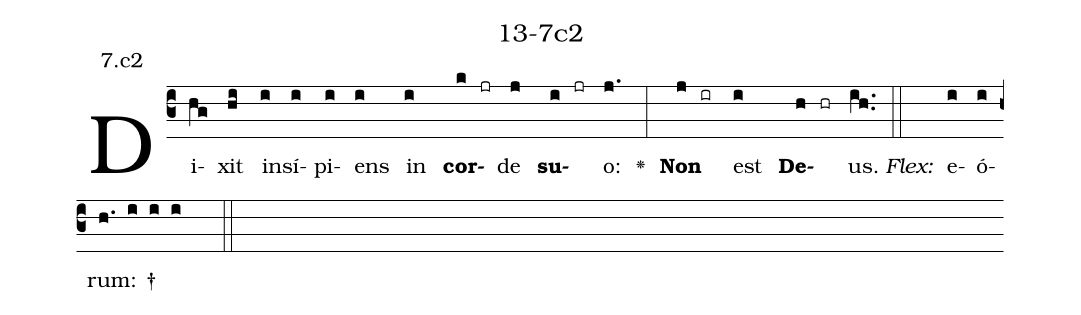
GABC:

name: 13-7c2;
annotation: 7.c2;
%%
(c3)Di(hg)xit(hi) in(i)sí(i)pi(i)ens(i) in(i) <b>cor</b>(k jr)de(j) <b>su</b>(i jr)o:(j.) <v>\greheightstar</v>(:) <b>Non</b>(j ir) est(i) <b>De</b>(h hr)us.(ih..) (::)
<i>Flex:</i>()  e(i)ó(i)rum: †(h. i i i  ::)

%E(i) u(i) o(j) u(i) a(h) e.(ih..) (::)
